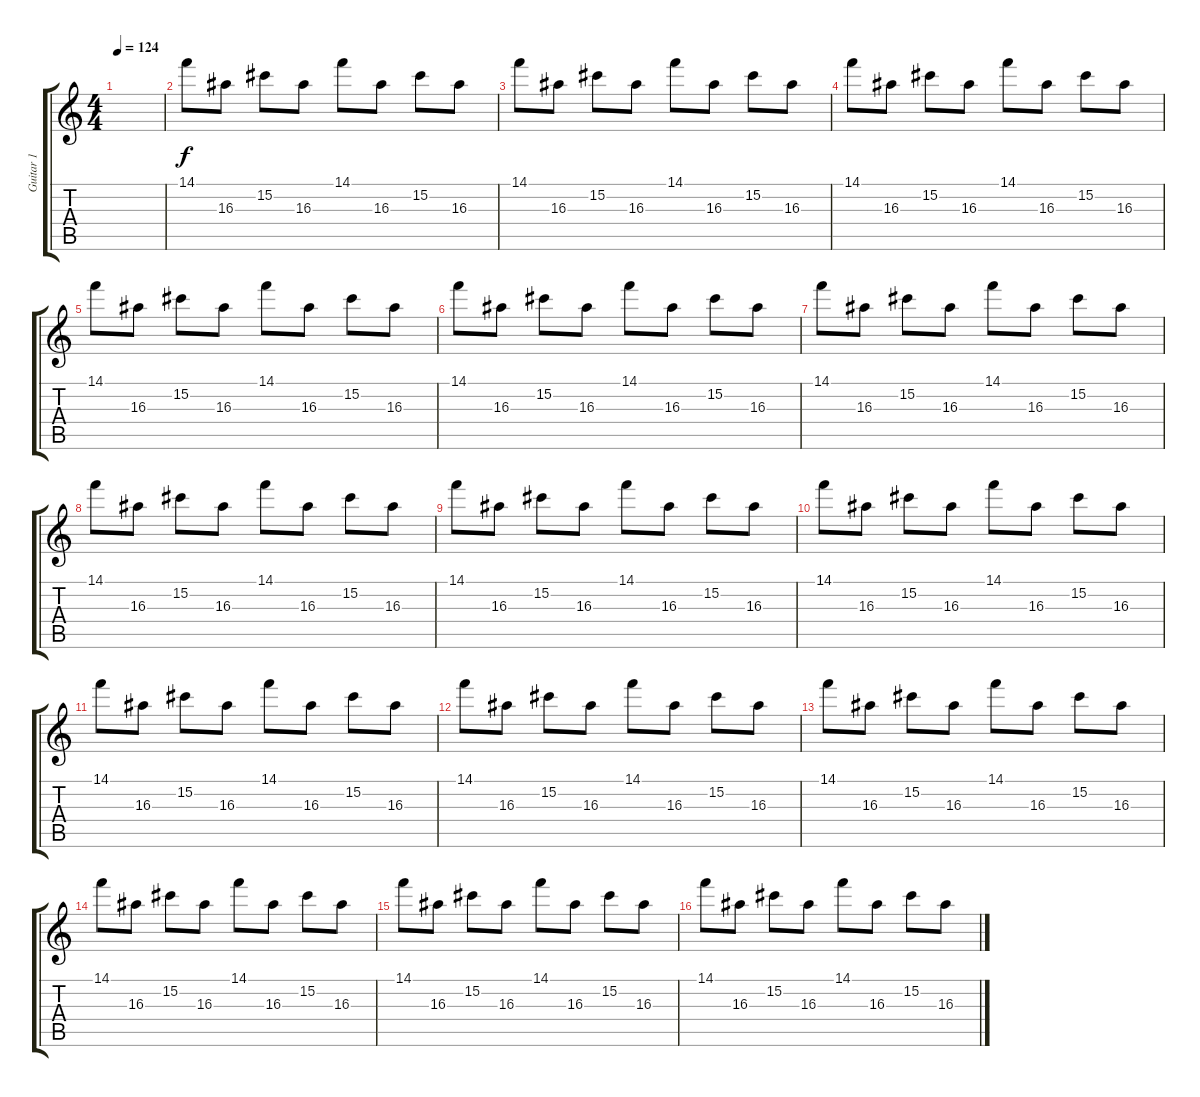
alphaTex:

\track ("Guitar 1" "Guitar 1") {instrument distortionguitar}
\staff {score tabs}
\tuning (Eb4 Bb3 Gb3 Db3 Ab2 Eb2) {hide}
\ts (4 4)
\tempo 124
\clef g2
\ks c
|
14.1.8 16.3.8 15.2.8 16.3.8 14.1.8 16.3.8 15.2.8 16.3.8 |
14.1.8 16.3.8 15.2.8 16.3.8 14.1.8 16.3.8 15.2.8 16.3.8 |
14.1.8 16.3.8 15.2.8 16.3.8 14.1.8 16.3.8 15.2.8 16.3.8 |
14.1.8 16.3.8 15.2.8 16.3.8 14.1.8 16.3.8 15.2.8 16.3.8 |
14.1.8 16.3.8 15.2.8 16.3.8 14.1.8 16.3.8 15.2.8 16.3.8 |
14.1.8 16.3.8 15.2.8 16.3.8 14.1.8 16.3.8 15.2.8 16.3.8 |
14.1.8 16.3.8 15.2.8 16.3.8 14.1.8 16.3.8 15.2.8 16.3.8 |
14.1.8 16.3.8 15.2.8 16.3.8 14.1.8 16.3.8 15.2.8 16.3.8 |
14.1.8 16.3.8 15.2.8 16.3.8 14.1.8 16.3.8 15.2.8 16.3.8 |
14.1.8 16.3.8 15.2.8 16.3.8 14.1.8 16.3.8 15.2.8 16.3.8 |
14.1.8 16.3.8 15.2.8 16.3.8 14.1.8 16.3.8 15.2.8 16.3.8 |
14.1.8 16.3.8 15.2.8 16.3.8 14.1.8 16.3.8 15.2.8 16.3.8 |
14.1.8 16.3.8 15.2.8 16.3.8 14.1.8 16.3.8 15.2.8 16.3.8 |
14.1.8 16.3.8 15.2.8 16.3.8 14.1.8 16.3.8 15.2.8 16.3.8 |
14.1.8 16.3.8 15.2.8 16.3.8 14.1.8 16.3.8 15.2.8 16.3.8
